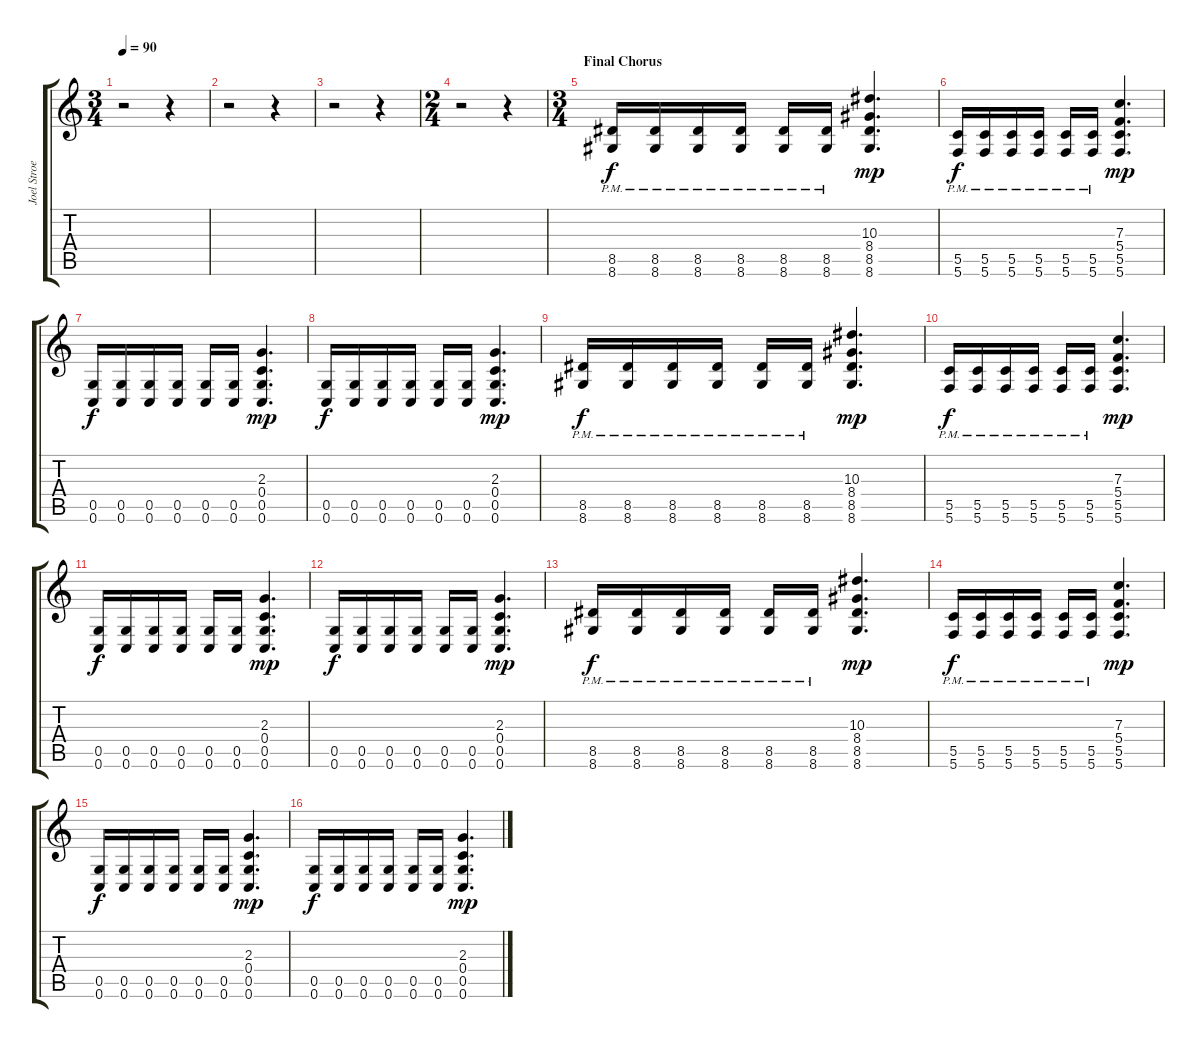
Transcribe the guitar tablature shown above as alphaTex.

\track ("Joel Stroetzel" "Joel Stroe") {instrument overdrivenguitar}
\staff {score tabs}
\tuning (D4 A3 F3 C3 G2 C2) {hide}
\ts (3 4)
\tempo 90
\clef g2
\ks c
r.2{dy f} r.4 |
r.2 r.4 |
r.2 r.4 |
\ts (2 4)
r.2 r.4 |
\ts (3 4)
\section ("" "Final Chorus")
(8.5 8.6{pm}).16{instrument distortionguitar} (8.5 8.6{pm}).16 (8.5 8.6{pm}).16 (8.5 8.6{pm}).16 (8.5 8.6{pm}).16 (8.5 8.6{pm}).16 (10.3 8.4 8.5 8.6).4{d dy mp} |
(5.5 5.6{pm}).16{dy f} (5.5 5.6{pm}).16 (5.5 5.6{pm}).16 (5.5 5.6{pm}).16 (5.5 5.6{pm}).16 (5.5 5.6{pm}).16 (7.3 5.4 5.5 5.6).4{d dy mp} |
(0.5 0.6).16{dy f} (0.5 0.6).16 (0.5 0.6).16 (0.5 0.6).16 (0.5 0.6).16 (0.5 0.6).16 (2.3 0.4 0.5 0.6).4{d dy mp} |
(0.5 0.6).16{dy f} (0.5 0.6).16 (0.5 0.6).16 (0.5 0.6).16 (0.5 0.6).16 (0.5 0.6).16 (2.3 0.4 0.5 0.6).4{d dy mp} |
(8.5 8.6{pm}).16{dy f} (8.5 8.6{pm}).16 (8.5 8.6{pm}).16 (8.5 8.6{pm}).16 (8.5 8.6{pm}).16 (8.5 8.6{pm}).16 (10.3 8.4 8.5 8.6).4{d dy mp} |
(5.5 5.6{pm}).16{dy f} (5.5 5.6{pm}).16 (5.5 5.6{pm}).16 (5.5 5.6{pm}).16 (5.5 5.6{pm}).16 (5.5 5.6{pm}).16 (7.3 5.4 5.5 5.6).4{d dy mp} |
(0.5 0.6).16{dy f} (0.5 0.6).16 (0.5 0.6).16 (0.5 0.6).16 (0.5 0.6).16 (0.5 0.6).16 (2.3 0.4 0.5 0.6).4{d dy mp} |
(0.5 0.6).16{dy f} (0.5 0.6).16 (0.5 0.6).16 (0.5 0.6).16 (0.5 0.6).16 (0.5 0.6).16 (2.3 0.4 0.5 0.6).4{d dy mp} |
(8.5 8.6{pm}).16{dy f} (8.5 8.6{pm}).16 (8.5 8.6{pm}).16 (8.5 8.6{pm}).16 (8.5 8.6{pm}).16 (8.5 8.6{pm}).16 (10.3 8.4 8.5 8.6).4{d dy mp} |
(5.5 5.6{pm}).16{dy f} (5.5 5.6{pm}).16 (5.5 5.6{pm}).16 (5.5 5.6{pm}).16 (5.5 5.6{pm}).16 (5.5 5.6{pm}).16 (7.3 5.4 5.5 5.6).4{d dy mp} |
(0.5 0.6).16{dy f} (0.5 0.6).16 (0.5 0.6).16 (0.5 0.6).16 (0.5 0.6).16 (0.5 0.6).16 (2.3 0.4 0.5 0.6).4{d dy mp} |
(0.5 0.6).16{dy f} (0.5 0.6).16 (0.5 0.6).16 (0.5 0.6).16 (0.5 0.6).16 (0.5 0.6).16 (2.3 0.4 0.5 0.6).4{d dy mp}
